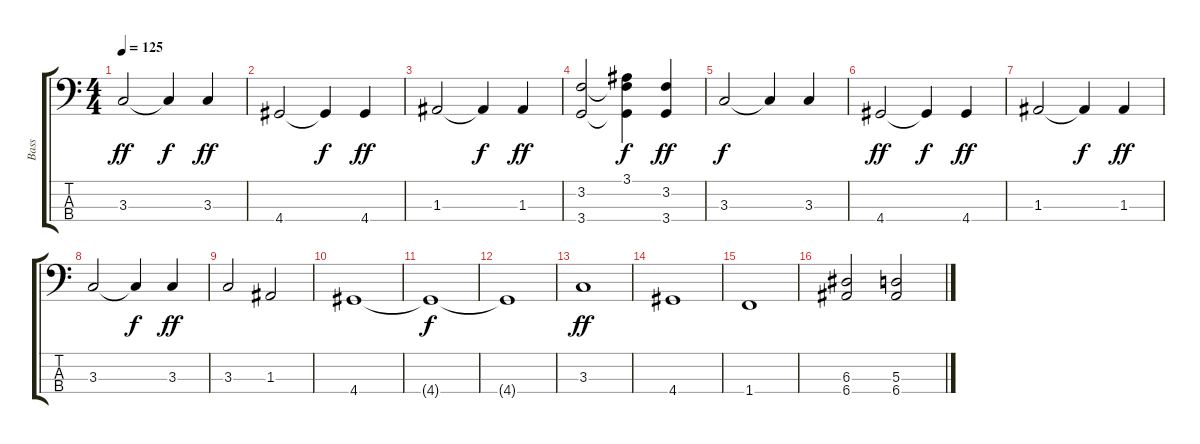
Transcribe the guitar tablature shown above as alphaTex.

\track ("Bass" "Bass") {instrument electricbassfinger}
\staff {score tabs}
\tuning (G2 D2 A1 E1) {hide}
\ts (4 4)
\tempo 125
\clef f4
\ks c
3.3.2{dy ff} 3.3{t}.4{dy f} 3.3.4{dy ff} |
4.4.2 4.4{t}.4{dy f} 4.4.4{dy ff} |
1.3.2 1.3{t}.4{dy f} 1.3.4{dy ff} |
(3.2 3.4).2 (3.1 3.2{t} 3.4{t}).4{dy f} (3.2 3.4).4{dy ff} |
3.3.2{dy f} 3.3{t}.4 3.3.4 |
4.4.2{dy ff} 4.4{t}.4{dy f} 4.4.4{dy ff} |
1.3.2 1.3{t}.4{dy f} 1.3.4{dy ff} |
3.3.2 3.3{t}.4{dy f} 3.3.4{dy ff} |
3.3.2 1.3.2 |
4.4.1 |
4.4{t}.1{dy f} |
4.4{t}.1 |
3.3.1{dy ff} |
4.4.1 |
1.4.1 |
(6.3 6.4).2 (5.3 6.4).2
